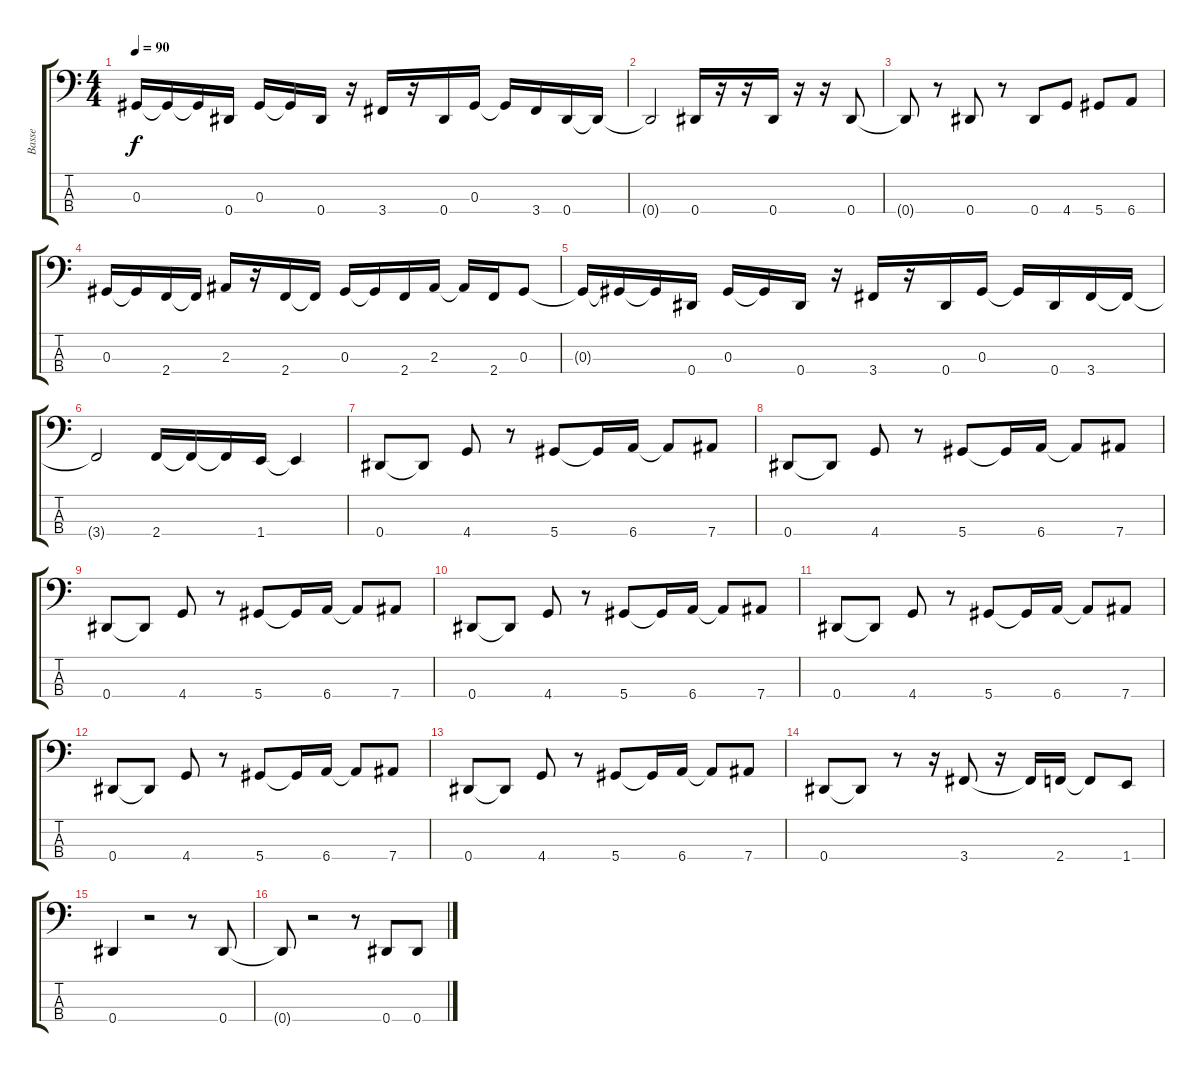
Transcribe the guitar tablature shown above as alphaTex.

\track ("Basse" "Basse") {instrument slapbass2}
\staff {score tabs}
\tuning (Gb2 Db2 Ab1 Eb1) {hide}
\ts (4 4)
\tempo 90
\clef f4
\ks c
0.3{t}.16{dy f} 0.3{t}.16 0.3{t}.16 0.4.16 0.3.16 0.3{t}.16 0.4.16 r.16 3.4.16 r.16 0.4.16 0.3.16 0.3{t}.16 3.4.16 0.4.16 0.4{t}.16 |
0.4{t}.2 0.4.16 r.16 r.16 0.4.16 r.16 r.16 0.4.8 |
0.4{t}.8 r.8 0.4.8 r.8 0.4.8 4.4.8 5.4.8 6.4.8 |
0.3.16 0.3{t}.16 2.4.16 2.4{t}.16 2.3.16 r.16 2.4.16 2.4{t}.16 0.3.16 0.3{t}.16 2.4.16 2.3.16 2.3{t}.16 2.4.16 0.3.8 |
0.3{t}.16 0.3{t}.16 0.3{t}.16 0.4.16 0.3.16 0.3{t}.16 0.4.16 r.16 3.4.16 r.16 0.4.16 0.3.16 0.3{t}.16 0.4.16 3.4.16 3.4{t}.16 |
3.4{t}.2 2.4.16 2.4{t}.16 2.4{t}.16 1.4.16 1.4{t}.4 |
0.4.8 0.4{t}.8 4.4.8 r.8 5.4.8 5.4{t}.16 6.4.16 6.4{t}.8 7.4.8 |
0.4.8 0.4{t}.8 4.4.8 r.8 5.4.8 5.4{t}.16 6.4.16 6.4{t}.8 7.4.8 |
0.4.8 0.4{t}.8 4.4.8 r.8 5.4.8 5.4{t}.16 6.4.16 6.4{t}.8 7.4.8 |
0.4.8 0.4{t}.8 4.4.8 r.8 5.4.8 5.4{t}.16 6.4.16 6.4{t}.8 7.4.8 |
0.4.8 0.4{t}.8 4.4.8 r.8 5.4.8 5.4{t}.16 6.4.16 6.4{t}.8 7.4.8 |
0.4.8 0.4{t}.8 4.4.8 r.8 5.4.8 5.4{t}.16 6.4.16 6.4{t}.8 7.4.8 |
0.4.8 0.4{t}.8 4.4.8 r.8 5.4.8 5.4{t}.16 6.4.16 6.4{t}.8 7.4.8 |
0.4.8 0.4{t}.8 r.8 r.16 3.4.8 r.16 3.4{t}.16 2.4.16 2.4{t}.8 1.4.8 |
0.4.4 r.2 r.8 0.4.8 |
0.4{t}.8 r.2 r.8 0.4.8 0.4.8
